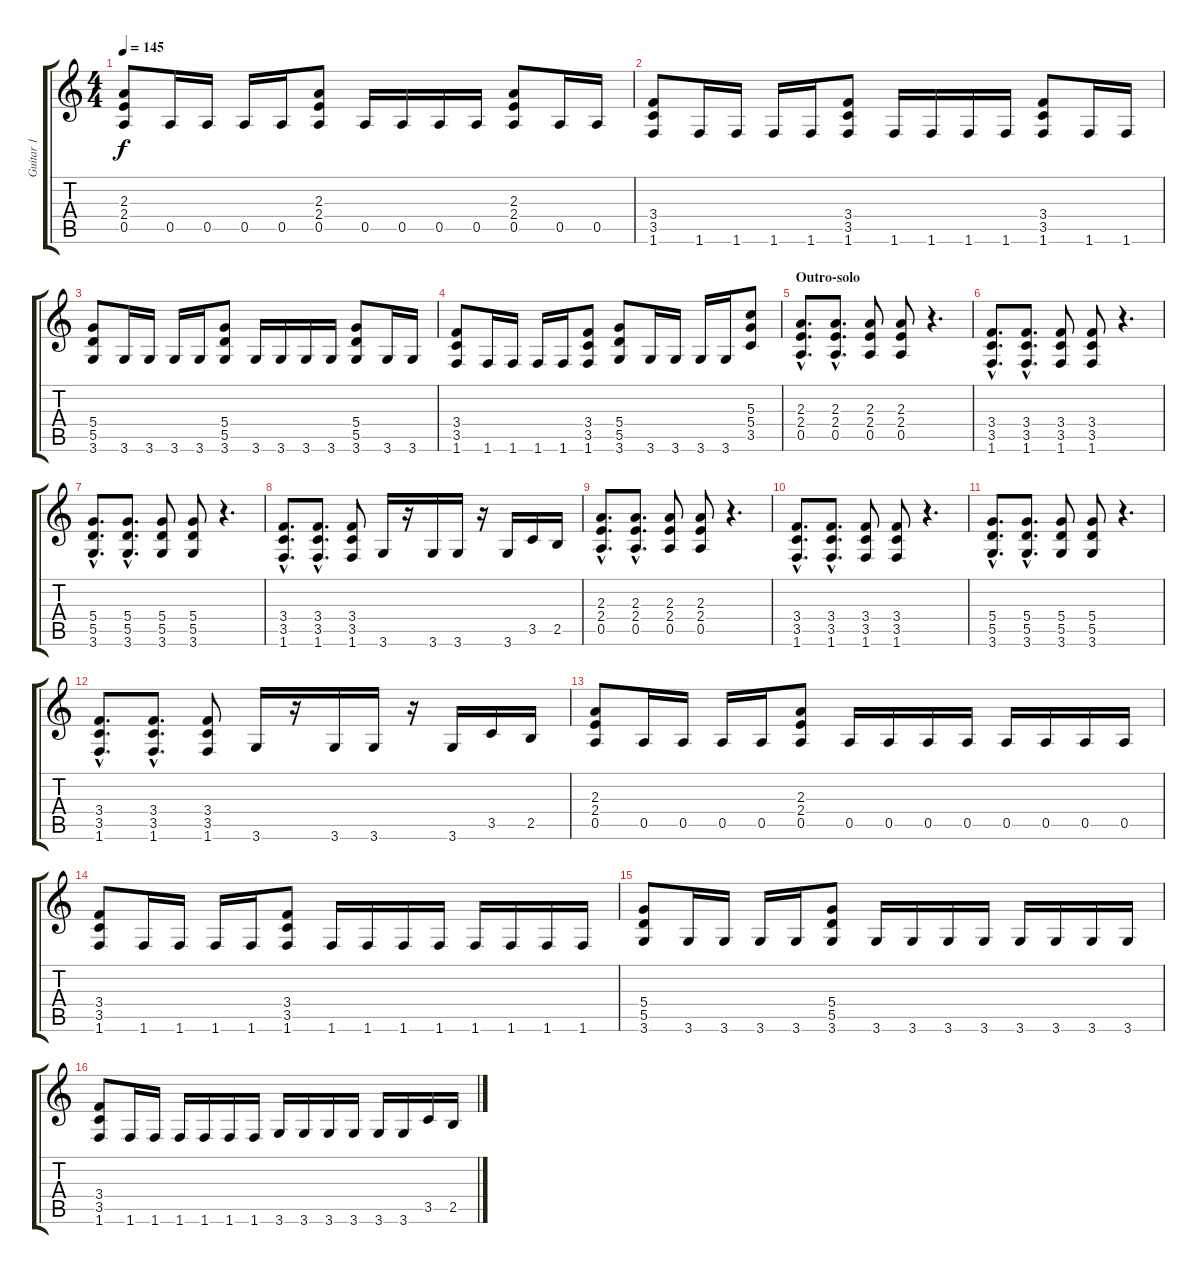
\track ("Guitar 1" "Guitar 1") {instrument distortionguitar}
\staff {score tabs}
\tuning (E4 B3 G3 D3 A2 E2) {hide}
\ts (4 4)
\tempo 145
\clef g2
\ks c
(2.3 2.4 0.5).8{dy f} 0.5.16 0.5.16 0.5.16 0.5.16 (2.3 2.4 0.5).8 0.5.16 0.5.16 0.5.16 0.5.16 (2.3 2.4 0.5).8 0.5.16 0.5.16 |
(3.4 3.5 1.6).8 1.6.16 1.6.16 1.6.16 1.6.16 (3.4 3.5 1.6).8 1.6.16 1.6.16 1.6.16 1.6.16 (3.4 3.5 1.6).8 1.6.16 1.6.16 |
(5.4 5.5 3.6).8 3.6.16 3.6.16 3.6.16 3.6.16 (5.4 5.5 3.6).8 3.6.16 3.6.16 3.6.16 3.6.16 (5.4 5.5 3.6).8 3.6.16 3.6.16 |
(3.4 3.5 1.6).8 1.6.16 1.6.16 1.6.16 1.6.16 (3.4 3.5 1.6).8 (5.4 5.5 3.6).8 3.6.16 3.6.16 3.6.16 3.6.16 (5.3 5.4 3.5).8 |
\section ("" "Outro-solo")
(2.3{hac} 2.4{hac} 0.5{hac}).8{d} (2.3{hac} 2.4{hac} 0.5{hac}).8{d} (2.3 2.4 0.5).8 (2.3 2.4 0.5).8 r.4{d} |
(3.4{hac} 3.5{hac} 1.6{hac}).8{d} (3.4{hac} 3.5{hac} 1.6{hac}).8{d} (3.4 3.5 1.6).8 (3.4 3.5 1.6).8 r.4{d} |
(5.4{hac} 5.5{hac} 3.6{hac}).8{d} (5.4{hac} 5.5{hac} 3.6{hac}).8{d} (5.4 5.5 3.6).8 (5.4 5.5 3.6).8 r.4{d} |
(3.4{hac} 3.5{hac} 1.6{hac}).8{d} (3.4{hac} 3.5{hac} 1.6{hac}).8{d} (3.4 3.5 1.6).8 3.6.16 r.16 3.6.16 3.6.16 r.16 3.6.16 3.5.16 2.5.16 |
(2.3{hac} 2.4{hac} 0.5{hac}).8{d} (2.3{hac} 2.4{hac} 0.5{hac}).8{d} (2.3 2.4 0.5).8 (2.3 2.4 0.5).8 r.4{d} |
(3.4{hac} 3.5{hac} 1.6{hac}).8{d} (3.4{hac} 3.5{hac} 1.6{hac}).8{d} (3.4 3.5 1.6).8 (3.4 3.5 1.6).8 r.4{d} |
(5.4{hac} 5.5{hac} 3.6{hac}).8{d} (5.4{hac} 5.5{hac} 3.6{hac}).8{d} (5.4 5.5 3.6).8 (5.4 5.5 3.6).8 r.4{d} |
(3.4{hac} 3.5{hac} 1.6{hac}).8{d} (3.4{hac} 3.5{hac} 1.6{hac}).8{d} (3.4 3.5 1.6).8 3.6.16 r.16 3.6.16 3.6.16 r.16 3.6.16 3.5.16 2.5.16 |
(2.3 2.4 0.5).8 0.5.16 0.5.16 0.5.16 0.5.16 (2.3 2.4 0.5).8 0.5.16 0.5.16 0.5.16 0.5.16 0.5.16 0.5.16 0.5.16 0.5.16 |
(3.4 3.5 1.6).8 1.6.16 1.6.16 1.6.16 1.6.16 (3.4 3.5 1.6).8 1.6.16 1.6.16 1.6.16 1.6.16 1.6.16 1.6.16 1.6.16 1.6.16 |
(5.4 5.5 3.6).8 3.6.16 3.6.16 3.6.16 3.6.16 (5.4 5.5 3.6).8 3.6.16 3.6.16 3.6.16 3.6.16 3.6.16 3.6.16 3.6.16 3.6.16 |
(3.4 3.5 1.6).8 1.6.16 1.6.16 1.6.16 1.6.16 1.6.16 1.6.16 3.6.16 3.6.16 3.6.16 3.6.16 3.6.16 3.6.16 3.5.16 2.5.16
